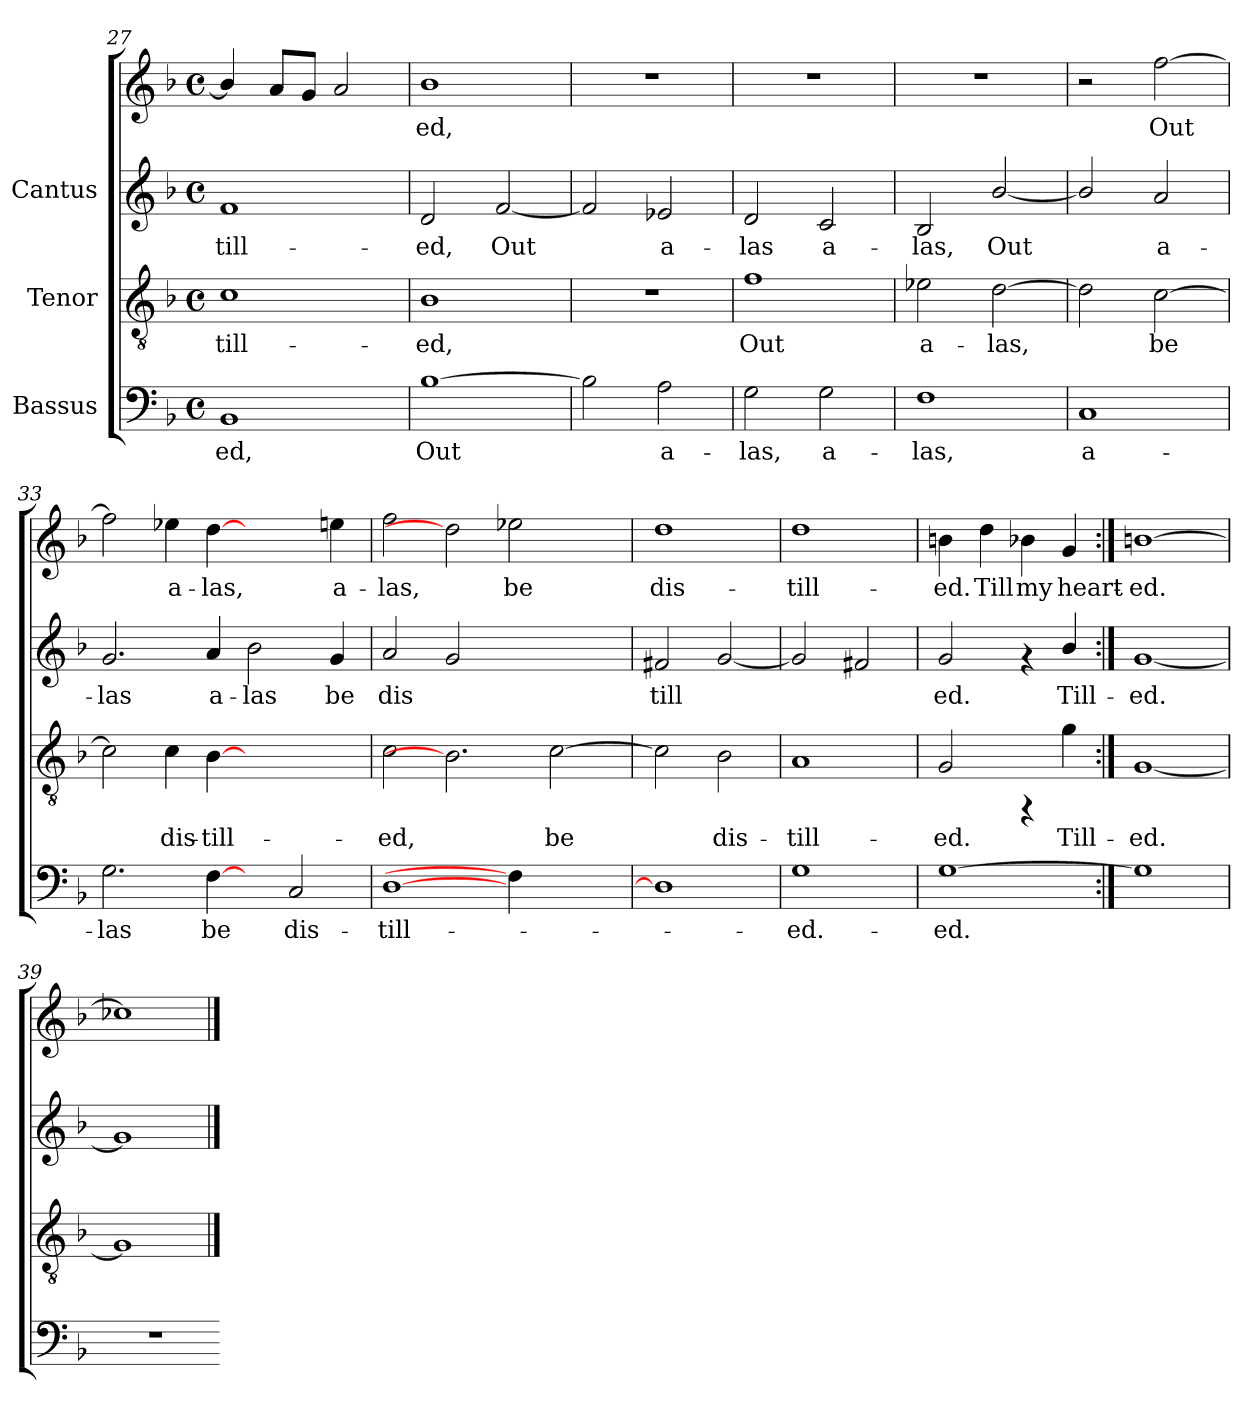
**kern	**text	**kern	**text	**kern	**text	**kern	**text
*part3	*part3	*part2	*part2	*part1	*part1	*part1	*part1
*staff4	*staff4	*staff3	*staff3	*staff2	*staff2	*staff1	*staff1
*I"Bassus	*	*I"Tenor	*	*I"Cantus	*	*	*
*clefF4	*	*clefGv2	*	*clefG2	*	*clefG2	*
*k[b-]	*	*k[b-]	*	*k[b-]	*	*k[b-]	*
*F:	*	*F:	*	*F:	*	*F:	*
*M4/4	*	*M4/4	*	*M4/4	*	*M4/4	*
*met(c)	*	*met(c)	*	*met(c)	*	*met(c)	*
=27	=27	=27	=27	=27	=27	=27	=27
!	!LO:LY:b:cj	!	!LO:LY:b:cj	!	!LO:LY:b:cj	!	!
1BB-	-ed,	1c	-till-	1f	-till-	4b-/]	.
.	.	.	.	.	.	8a/L	.
.	.	.	.	.	.	8g/J	.
.	.	.	.	.	.	2a/	.
=28	=28	=28	=28	=28	=28	=28	=28
!	!LO:LY:b:cj	!	!LO:LY:b:cj	!	!LO:LY:b:cj	!	!LO:LY:b:cj
[>1B-	Out	1B-	-ed,	2d/	ed,	1b-	-ed,
!	!	!	!	!	!LO:LY:b:cj	!	!
.	.	.	.	[<2f/	Out	.	.
=29	=29	=29	=29	=29	=29	=29	=29
!	!LO:LY:b:cj	!	!	!	!LO:LY:b:cj	!	!
2B-\]	.	1r	.	2f/]	.	1r	.
!	!LO:LY:b:cj	!	!	!	!LO:LY:b:cj	!	!
2A\	a-	.	.	2e-X/	a-	.	.
=30	=30	=30	=30	=30	=30	=30	=30
!	!LO:LY:b:cj	!	!LO:LY:b:cj	!	!LO:LY:b:cj	!	!
2G\	-las,	1f	Out	2d/	-las	1r	.
!	!LO:LY:b:cj	!	!	!	!LO:LY:b:cj	!	!
2G\	a-	.	.	2c/	a-	.	.
=31	=31	=31	=31	=31	=31	=31	=31
!	!LO:LY:b:cj	!	!LO:LY:b:cj	!	!LO:LY:b:cj	!	!
1F	-las,	2e-X\	a-	2B-/	-las,	1r	.
!	!	!	!LO:LY:b:cj	!	!LO:LY:b:cj	!	!
.	.	[>2d\	-las,	[<2b-/	Out	.	.
=32	=32	=32	=32	=32	=32	=32	=32
!	!LO:LY:b:cj	!	!LO:LY:b:cj	!	!LO:LY:b:cj	!	!
1C	a-	2d\]	.	2b-/]	.	2r	.
!	!	!	!LO:LY:b:cj	!	!LO:LY:b:cj	!	!LO:LY:b:cj
.	.	[>2c\	be	2a/	a-	[>2ff\	Out
!!LO:LB:g=z
=33	=33	=33	=33	=33	=33	=33	=33
!	!LO:LY:b:cj	!	!LO:LY:b:cj	!	!LO:LY:b:cj	!	!LO:LY:b:cj
2.G\	-las	2c\]	.	2.g/	-las	2ff\]	-
!	!	!	!LO:LY:b:cj	!	!	!	!LO:LY:b:cj
.	.	4c\	dis-	.	.	4ee-X\	a-
!	!LO:LY:b:cj	!	!LO:LY:b:cj	!	!LO:LY:b:cj	!	!LO:LY:b:cj
[4F\	be	[4B-	-till-	4a/	a-	[4dd\	-las,
!	!	!	!	!	!LO:LY:b:cj	!	!
4ryy	.	2.ryy	.	2b-\	-las	2ryy	.
!	!LO:LY:b:cj	!	!	!	!	!	!
2C/	dis-	.	.	.	.	.	.
!	!	!	!	!	!LO:LY:b:cj	!	!LO:LY:b:cj
.	.	.	.	4g/	be	4ee\	a-
=34	=34	=34	=34	=34	=34	=34	=34
!	!LO:LY:b:cj	!	!LO:LY:b:cj	!	!LO:LY:b:cj	!	!LO:LY:b:cj
[>1D	-till-	2c\	-ed,	2a/	dis-	2ff\	las,
!	!	!	!	!	!LO:LY:b:cj	!	!
.	.	2.B-]	.	2g/	--	2dd\]	.
!	!	!	!	!	!	!	!LO:LY:b:cj
4F\]	.	.	.	2.ryy	.	2ee-X\	be
!	!	!	!LO:LY:b:cj	!	!	!	!
2ryy	.	[>2c\	be	.	.	.	.
.	.	.	.	.	.	4ryy	.
=35	=35	=35	=35	=35	=35	=35	=35
!	!	!	!LO:LY:b:cj	!	!LO:LY:b:cj	!	!LO:LY:b:cj
1D]	.	2c\]	.	2f#X/	-till-	1dd	-dis-
!	!	!	!LO:LY:b:cj	!	!LO:LY:b:cj	!	!
.	.	2B-\	dis-	[<2g/	--	.	.
=36	=36	=36	=36	=36	=36	=36	=36
!	!LO:LY:b:cj	!	!LO:LY:b:cj	!	!	!	!LO:LY:b:cj
1G	-ed.-	1A	-till-	2g/]	.	1dd	-till-
.	.	.	.	2f#X/	.	.	.
=37	=37	=37	=37	=37	=37	=37	=37
!	!LO:LY:b:cj	!	!LO:LY:b:cj	!	!LO:LY:b:cj	!	!LO:LY:b:cj
[>1G	-ed.	2G/	-ed.	2g/	-ed.	4bn\	-ed.
!	!	!	!	!	!	!	!LO:LY:b:cj
.	.	.	.	.	.	4dd\	Till
!	!	!	!	!	!	!	!LO:LY:b:cj
.	.	4rFF	.	4rf	.	4b-X\	my
!	!	!	!LO:LY:b:cj	!	!LO:LY:b:cj	!	!LO:LY:b:cj
.	.	4g\	Till-	4b-/	Till-	4g/	heart-
=38:|!	=38:|!	=38:|!	=38:|!	=38:|!	=38:|!	=38:|!	=38:|!
!	!	!	!LO:LY:b:cj	!	!LO:LY:b:cj	!	!LO:LY:b:cj
1G]	.	[<1G	-ed.	[<1g	ed.	[>1bn	-ed.
!!LO:LB:g=z
=39	=39	=39	=39	=39	=39	=39	=39
1r	.	1G]	.	1g]	.	1cc-X]	.
=	==	==	==	==	==	==	==
*-	*-	*-	*-	*-	*-	*-	*-
